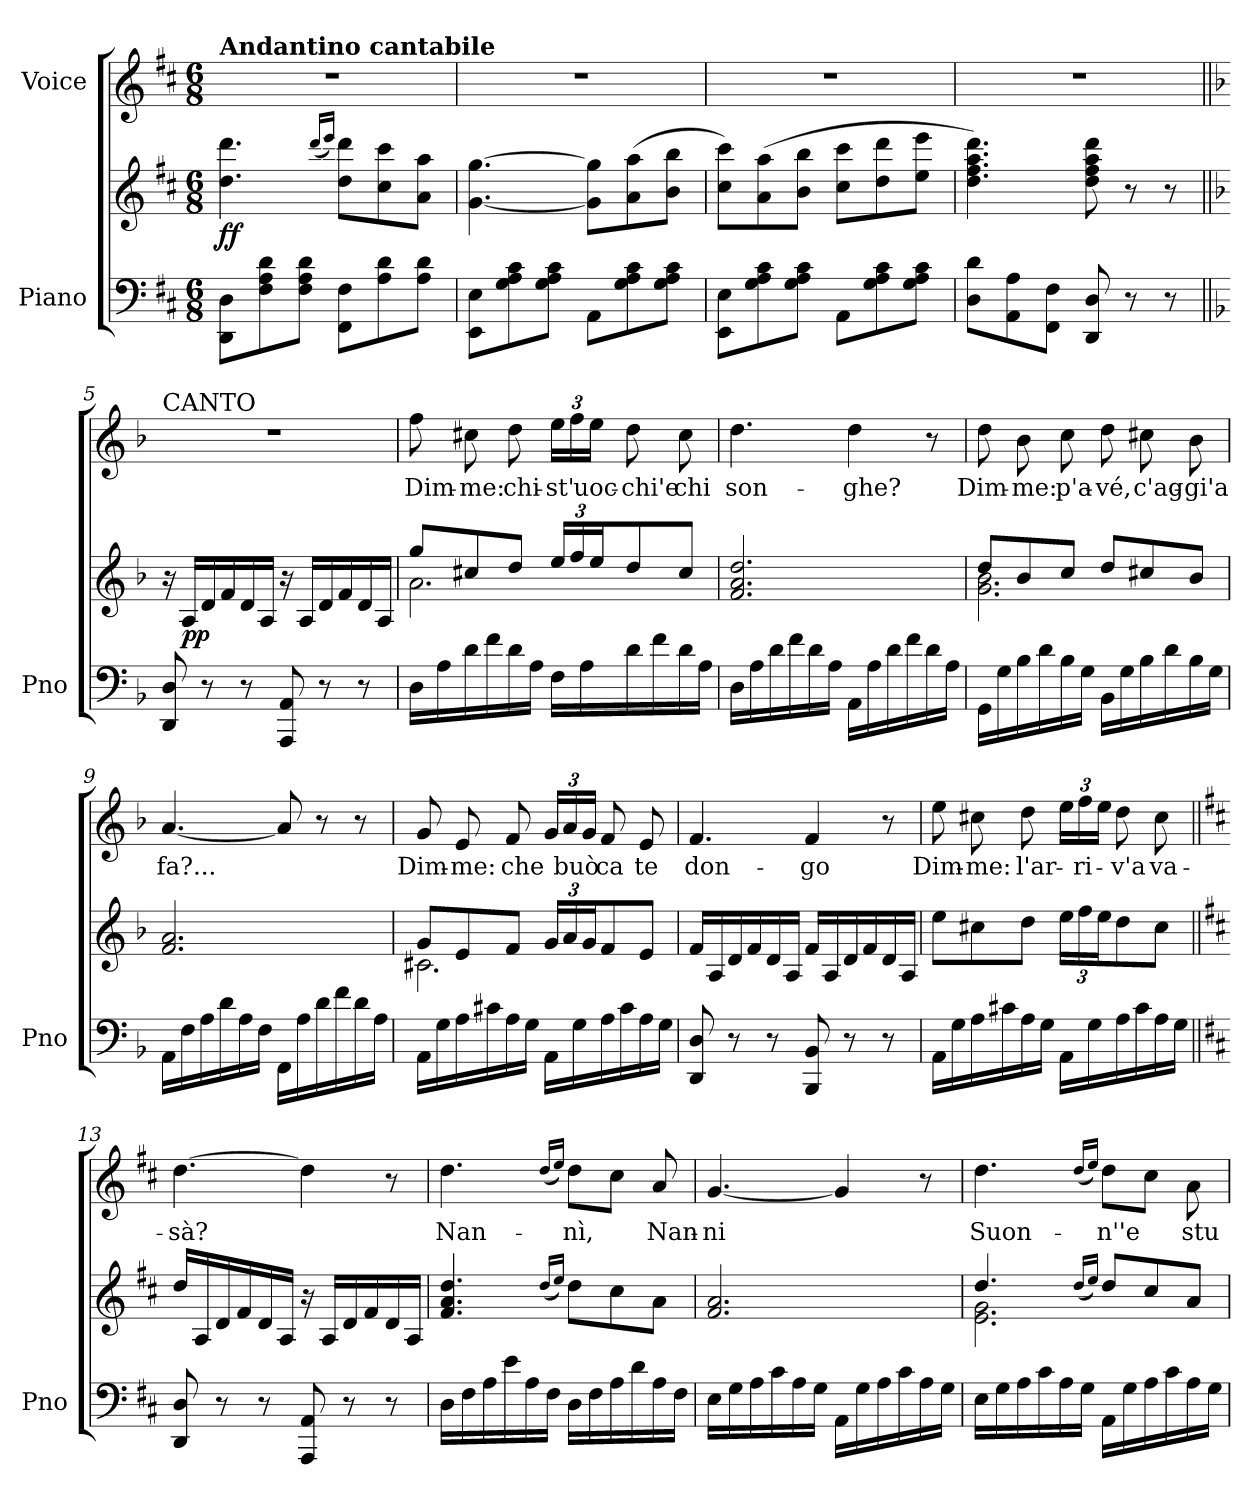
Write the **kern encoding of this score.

**kern	**kern	**dynam	**kern	**text
*part2	*part2	*part2	*part1	*part1
*staff3	*staff2	*staff2/3	*staff1	*staff1
*I"Piano	*	*	*I"Voice	*
*I'Pno	*	*	*	*
*clefF4	*clefG2	*	*clefG2	*
*k[f#c#]	*k[f#c#]	*	*k[f#c#]	*
*M6/8	*M6/8	*	*M6/8	*
=1	=1	=1	=1	=1
!	!	!	!LO:TX:a:B:t=Andantino cantabile	!
!	!	!LO:DY:b	!	!
8DD\ 8D\L	4.dd\ 4.ddd\	ff	2.r	.
8F#\ 8A\ 8d\	.	.	.	.
8F#\ 8A\ 8d\J	.	.	.	.
.	(<16qddd/LL	.	.	.
.	16qeee/JJ)	.	.	.
8FF#\ 8F#\L	8dd\ 8ddd\L	.	.	.
8A\ 8d\	8cc#\ 8ccc#\	.	.	.
8A\ 8d\J	8a\ 8aa\J	.	.	.
=2	=2	=2	=2	=2
8EE\ 8E\L	[4.g\ [4.gg\	.	2.r	.
8G\ 8A\ 8c#\	.	.	.	.
8G\ 8A\ 8c#\J	.	.	.	.
8AA\L	8g\] 8gg\]L	.	.	.
8G\ 8A\ 8c#\	(>8a\ 8aa\	.	.	.
8G\ 8A\ 8c#\J	8b\ 8bb\J	.	.	.
=3	=3	=3	=3	=3
8EE\ 8E\L	8cc#\ 8ccc#\L)	.	2.r	.
8G\ 8A\ 8c#\	(>8a\ 8aa\	.	.	.
8G\ 8A\ 8c#\J	8b\ 8bb\J	.	.	.
8AA\L	8cc#\ 8ccc#\L	.	.	.
8G\ 8A\ 8c#\	8dd\ 8ddd\	.	.	.
8G\ 8A\ 8c#\J	8ee\ 8eee\J	.	.	.
=4	=4	=4	=4	=4
8D\ 8d\L	4.dd\ 4.ff#\ 4.aa\ 4.ddd\)	.	2.r	.
8AA\ 8A\	.	.	.	.
8FF#\ 8F#\J	.	.	.	.
8DD/ 8D/	8dd\ 8ff#\ 8aa\ 8ddd\	.	.	.
8r	8r	.	.	.
8r	8r	.	.	.
!!LO:LB:g=z
=5||	=5||	=5||	=5||	=5||
*k[b-]	*k[b-]	*	*k[b-]	*
!	!	!	!LO:TX:a:t=CANTO	!
8DD/ 8D/	16r	.	2.r	.
!	!	!LO:DY:b	!	!
.	16A/LL	pp	.	.
8r	16d/	.	.	.
.	16f/	.	.	.
8r	16d/	.	.	.
.	16A/JJ	.	.	.
8AAA/ 8AA/	16r	.	.	.
.	16A/LL	.	.	.
8r	16d/	.	.	.
.	16f/	.	.	.
8r	16d/	.	.	.
.	16A/JJ	.	.	.
=6	=6	=6	=6	=6
*	*^	*	*	*
!	!	!	!	!	!LO:LY:b
16D\LL	8gg/L	2.a\	.	8ff\	Dim-
16A\	.	.	.	.	.
!	!	!	!	!	!LO:LY:b
16d\	8cc#X/	.	.	8cc#X\	me:
16f\	.	.	.	.	.
!	!	!	!	!	!LO:LY:b
16d\	8dd/J	.	.	8dd\	chi-
16A\JJ	.	.	.	.	.
*	*Xbrackettup	*	*	*Xbrackettup	*
!	!	!	!	!	!LO:LY:b
16F\LL	24ee/LL	.	.	24ee\LL	st'
.	24ff/	.	.	24ff\	.
16A\	.	.	.	.	.
!	!	!	!	!	!LO:LY:b
.	24ee/J	.	.	24ee\JJ	uoc-
!	!	!	!	!	!LO:LY:b
16d\	8dd/	.	.	8dd\	chi'e
16f\	.	.	.	.	.
!	!	!	!	!	!LO:LY:b
16d\	8cc#/J	.	.	8cc#\	chi
16A\JJ	.	.	.	.	.
*	*v	*v	*	*	*
=7	=7	=7	=7	=7
!	!	!	!	!LO:LY:b
16D\LL	2.f/ 2.a/ 2.dd/	.	4.dd\	son-
16A\	.	.	.	.
16d\	.	.	.	.
16f\	.	.	.	.
16d\	.	.	.	.
16A\JJ	.	.	.	.
!	!	!	!	!LO:LY:b
16AA\LL	.	.	4dd\	ghe?
16A\	.	.	.	.
16d\	.	.	.	.
16f\	.	.	.	.
16d\	.	.	8r	.
16A\JJ	.	.	.	.
=8	=8	=8	=8	=8
*	*^	*	*	*
!	!	!	!	!	!LO:LY:b
16GG\LL	8dd/L	2.g\ 2.b-\	.	8dd\	Dim-
16G\	.	.	.	.	.
!	!	!	!	!	!LO:LY:b
16B-\	8b-/	.	.	8b-\	me:
16d\	.	.	.	.	.
!	!	!	!	!	!LO:LY:b
16B-\	8cc/J	.	.	8cc\	p'a-
16G\JJ	.	.	.	.	.
!	!	!	!	!	!LO:LY:b
16BB-\LL	8dd/L	.	.	8dd\	vé,
16G\	.	.	.	.	.
!	!	!	!	!	!LO:LY:b
16B-\	8cc#X/	.	.	8cc#X\	c'ag-
16d\	.	.	.	.	.
!	!	!	!	!	!LO:LY:b
16B-\	8b-/J	.	.	8b-\	gi'a
16G\JJ	.	.	.	.	.
*	*v	*v	*	*	*
!!LO:LB:g=z
=9	=9	=9	=9	=9
!	!	!	!	!LO:LY:b
16AA\LL	2.f/ 2.a/	.	[4.a/	fa?...
16F\	.	.	.	.
16A\	.	.	.	.
16d\	.	.	.	.
16A\	.	.	.	.
16F\JJ	.	.	.	.
16FF\LL	.	.	8a/]	.
16A\	.	.	.	.
16d\	.	.	8r	.
16f\	.	.	.	.
16d\	.	.	8r	.
16A\JJ	.	.	.	.
=10	=10	=10	=10	=10
*	*^	*	*	*
!	!	!	!	!	!LO:LY:b
16AA\LL	8g/L	2.c#X\	.	8g/	Dim-
16G\	.	.	.	.	.
!	!	!	!	!	!LO:LY:b
16A\	8e/	.	.	8e/	me:
16c#X\	.	.	.	.	.
!	!	!	!	!	!LO:LY:b
16A\	8f/J	.	.	8f/	che
16G\JJ	.	.	.	.	.
16AA\LL	24g/LL	.	.	24g/LL	.
!	!	!	!	!	!LO:LY:b
.	24a/	.	.	24a/	buò
16G\	.	.	.	.	.
.	24g/J	.	.	24g/JJ	.
!	!	!	!	!	!LO:LY:b
16A\	8f/	.	.	8f/	ca
16c#\	.	.	.	.	.
!	!	!	!	!	!LO:LY:b
16A\	8e/J	.	.	8e/	te
16G\JJ	.	.	.	.	.
*	*v	*v	*	*	*
=11	=11	=11	=11	=11
!	!	!	!	!LO:LY:b
8DD/ 8D/	16f/LL	.	4.f/	don-
.	16A/	.	.	.
8r	16d/	.	.	.
.	16f/	.	.	.
8r	16d/	.	.	.
.	16A/JJ	.	.	.
!	!	!	!	!LO:LY:b
8BBB-/ 8BB-/	16f/LL	.	4f/	go
.	16A/	.	.	.
8r	16d/	.	.	.
.	16f/	.	.	.
8r	16d/	.	8r	.
.	16A/JJ	.	.	.
=12	=12	=12	=12	=12
!	!	!	!	!LO:LY:b
16AA\LL	8ee\L	.	8ee\	Dim-
16G\	.	.	.	.
!	!	!	!	!LO:LY:b
16A\	8cc#X\	.	8cc#X\	me:
16c#X\	.	.	.	.
!	!	!	!	!LO:LY:b
16A\	8dd\J	.	8dd\	l'ar-
16G\JJ	.	.	.	.
16AA\LL	24ee\LL	.	24ee\LL	.
!	!	!	!	!LO:LY:b
.	24ff\	.	24ff\	ri-
16G\	.	.	.	.
.	24ee\J	.	24ee\JJ	.
!	!	!	!	!LO:LY:b
16A\	8dd\	.	8dd\	v'a
16c#\	.	.	.	.
!	!	!	!	!LO:LY:b
16A\	8cc#\J	.	8cc#\	va-
16G\JJ	.	.	.	.
!!LO:LB:g=z
=13||	=13||	=13||	=13||	=13||
*k[f#c#]	*k[f#c#]	*	*k[f#c#]	*
!	!	!	!	!LO:LY:b
8DD/ 8D/	16dd/LL	.	[4.dd\	sà?
.	16A/	.	.	.
8r	16d/	.	.	.
.	16f#/	.	.	.
8r	16d/	.	.	.
.	16A/JJ	.	.	.
8AAA/ 8AA/	16r	.	4dd\]	.
.	16A/LL	.	.	.
8r	16d/	.	.	.
.	16f#/	.	.	.
8r	16d/	.	8r	.
.	16A/JJ	.	.	.
=14	=14	=14	=14	=14
!	!	!	!	!LO:LY:b
16D\LL	4.f#/ 4.a/ 4.dd/	.	4.dd\	Nan-
16F#\	.	.	.	.
16A\	.	.	.	.
16e\	.	.	.	.
16A\	.	.	.	.
16F#\JJ	.	.	.	.
.	(<16qdd/LL	.	(<16qdd/LL	.
.	16qee/JJ)	.	16qee/JJ)	.
!	!	!	!	!LO:LY:b
16D\LL	8dd\L	.	8dd\L	nì,
16F#\	.	.	.	.
16A\	8cc#\	.	8cc#\J	.
16d\	.	.	.	.
!	!	!	!	!LO:LY:b
16A\	8a\J	.	8a/	Nan-
16F#\JJ	.	.	.	.
=15	=15	=15	=15	=15
!	!	!	!	!LO:LY:b
16E\LL	2.f#/ 2.a/	.	[4.g/	ni
16G\	.	.	.	.
16A\	.	.	.	.
16c#\	.	.	.	.
16A\	.	.	.	.
16G\JJ	.	.	.	.
16AA\LL	.	.	4g/]	.
16G\	.	.	.	.
16A\	.	.	.	.
16c#\	.	.	.	.
16A\	.	.	8r	.
16G\JJ	.	.	.	.
!!LO:PB:g=z
=16	=16	=16	=16	=16
*	*^	*	*	*
!	!	!	!	!	!LO:LY:b
16E\LL	4.dd/	2.e\ 2.g\	.	4.dd\	Suon-
16G\	.	.	.	.	.
16A\	.	.	.	.	.
16c#\	.	.	.	.	.
16A\	.	.	.	.	.
16G\JJ	.	.	.	.	.
.	(<16qdd/LL	.	.	(<16qdd/LL	.
.	16qee/JJ)	.	.	16qee/JJ)	.
!	!	!	!	!	!LO:LY:b
16AA\LL	8dd/L	.	.	8dd\L	n''e
16G\	.	.	.	.	.
16A\	8cc#/	.	.	8cc#\J	.
16c#\	.	.	.	.	.
!	!	!	!	!	!LO:LY:b
16A\	8a/J	.	.	8a\	stu
16G\JJ	.	.	.	.	.
*	*v	*v	*	*	*
=	=	=	=	=
*-	*-	*-	*-	*-
